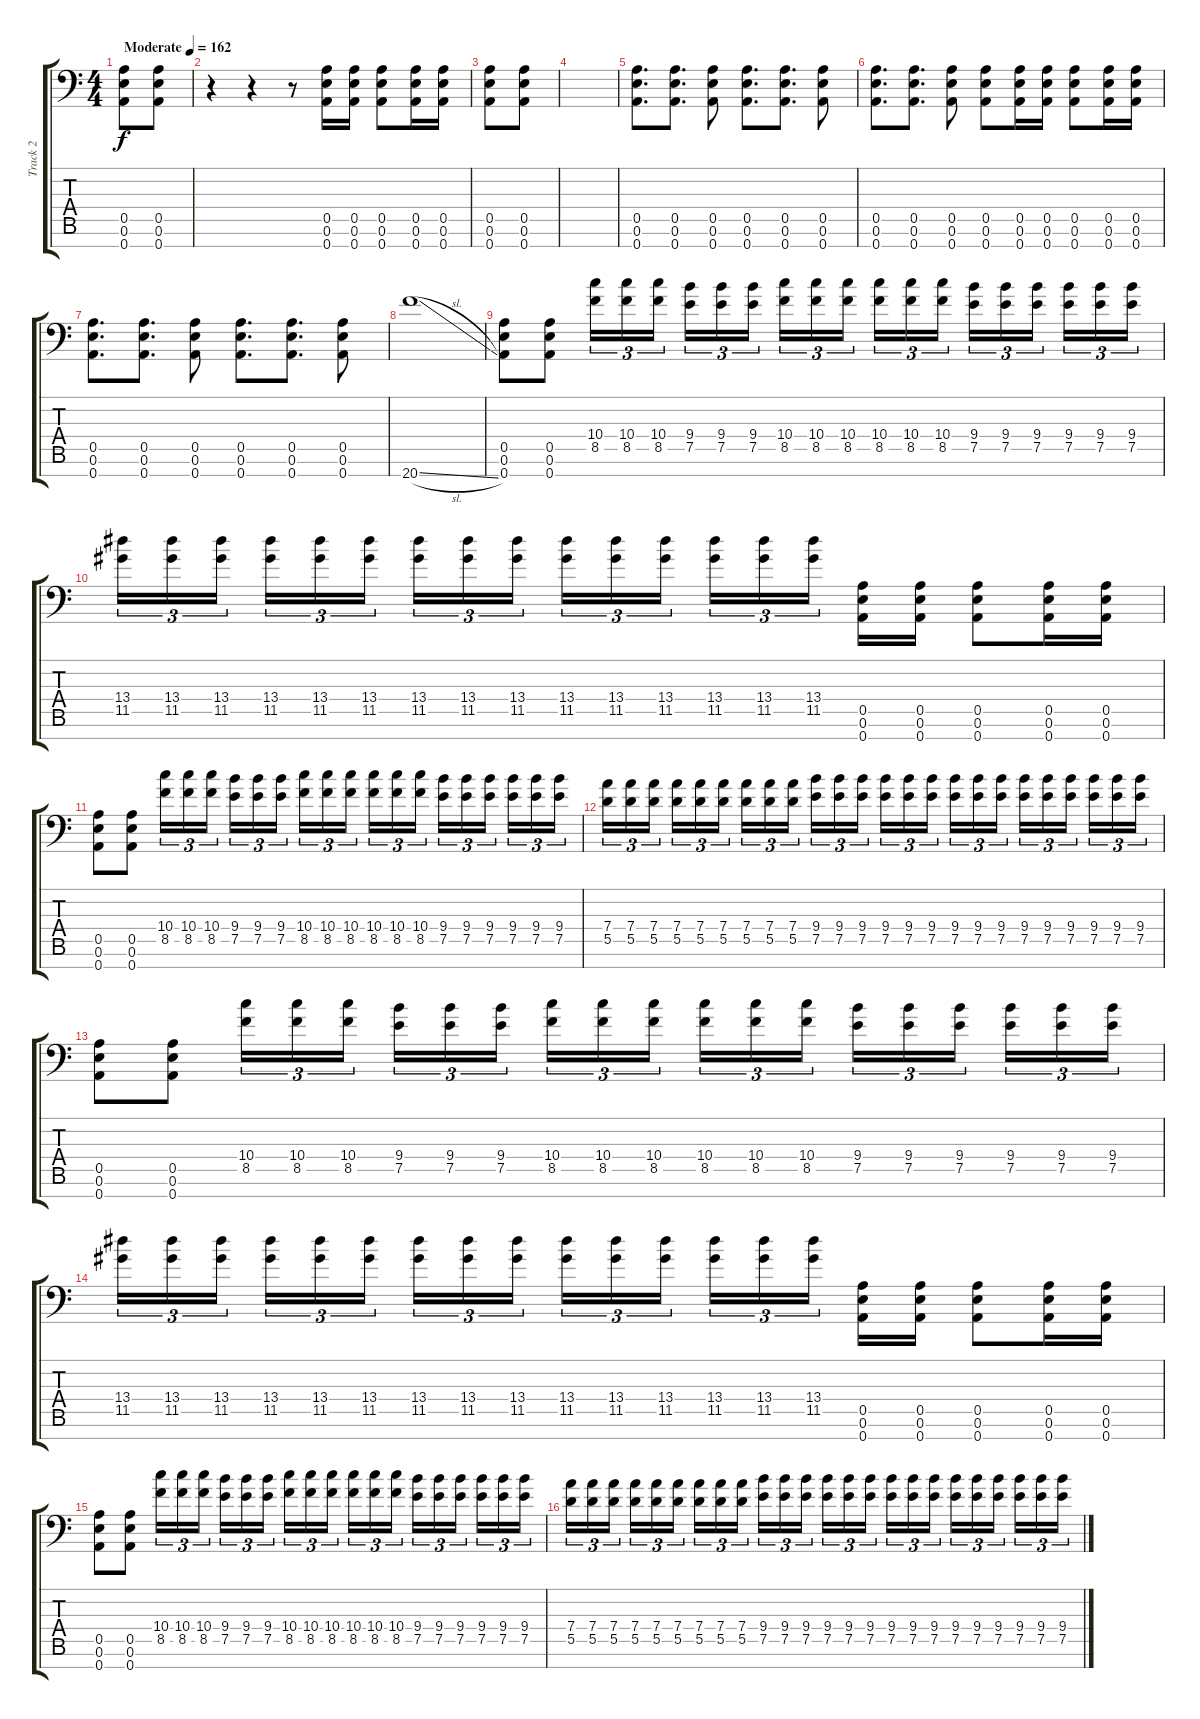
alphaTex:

\track ("Track 2" "Track 2") {instrument overdrivenguitar}
\staff {score tabs}
\tuning (E4 B3 G3 D3 A2 E2 A1) {hide}
\ts (4 4)
\tempo (162 "Moderate")
\clef f4
\ks c
(0.5 0.6 0.7).8{dy f instrument overdrivenguitar} (0.5 0.6 0.7).8 |
r.4 r.4 r.8 (0.5 0.6 0.7).16 (0.5 0.6 0.7).16 (0.5 0.6 0.7).8 (0.5 0.6 0.7).16 (0.5 0.6 0.7).16 |
(0.5 0.6 0.7).8 (0.5 0.6 0.7).8 |
|
(0.5 0.6 0.7).8{d} (0.5 0.6 0.7).8{d} (0.5 0.6 0.7).8 (0.5 0.6 0.7).8{d} (0.5 0.6 0.7).8{d} (0.5 0.6 0.7).8 |
(0.5 0.6 0.7).8{d} (0.5 0.6 0.7).8{d} (0.5 0.6 0.7).8 (0.5 0.6 0.7).8 (0.5 0.6 0.7).16 (0.5 0.6 0.7).16 (0.5 0.6 0.7).8 (0.5 0.6 0.7).16 (0.5 0.6 0.7).16 |
(0.5 0.6 0.7).8{d} (0.5 0.6 0.7).8{d} (0.5 0.6 0.7).8 (0.5 0.6 0.7).8{d} (0.5 0.6 0.7).8{d} (0.5 0.6 0.7).8 |
20.7{sl}.1 |
(0.5 0.6 0.7).8 (0.5 0.6 0.7).8 (10.4 8.5).16{tu (3 2)} (10.4 8.5).16{tu (3 2)} (10.4 8.5).16{tu (3 2) beam splitsecondary} (9.4 7.5).16{tu (3 2)} (9.4 7.5).16{tu (3 2)} (9.4 7.5).16{tu (3 2)} (10.4 8.5).16{tu (3 2)} (10.4 8.5).16{tu (3 2)} (10.4 8.5).16{tu (3 2) beam splitsecondary} (10.4 8.5).16{tu (3 2)} (10.4 8.5).16{tu (3 2)} (10.4 8.5).16{tu (3 2)} (9.4 7.5).16{tu (3 2)} (9.4 7.5).16{tu (3 2)} (9.4 7.5).16{tu (3 2) beam splitsecondary} (9.4 7.5).16{tu (3 2)} (9.4 7.5).16{tu (3 2)} (9.4 7.5).16{tu (3 2)} |
(13.4 11.5).16{tu (3 2)} (13.4 11.5).16{tu (3 2)} (13.4 11.5).16{tu (3 2) beam splitsecondary} (13.4 11.5).16{tu (3 2)} (13.4 11.5).16{tu (3 2)} (13.4 11.5).16{tu (3 2)} (13.4 11.5).16{tu (3 2)} (13.4 11.5).16{tu (3 2)} (13.4 11.5).16{tu (3 2) beam splitsecondary} (13.4 11.5).16{tu (3 2)} (13.4 11.5).16{tu (3 2)} (13.4 11.5).16{tu (3 2)} (13.4 11.5).16{tu (3 2)} (13.4 11.5).16{tu (3 2)} (13.4 11.5).16{tu (3 2) beam splitsecondary} (0.5 0.6 0.7).16 (0.5 0.6 0.7).16 (0.5 0.6 0.7).8 (0.5 0.6 0.7).16 (0.5 0.6 0.7).16 |
(0.5 0.6 0.7).8 (0.5 0.6 0.7).8 (10.4 8.5).16{tu (3 2)} (10.4 8.5).16{tu (3 2)} (10.4 8.5).16{tu (3 2) beam splitsecondary} (9.4 7.5).16{tu (3 2)} (9.4 7.5).16{tu (3 2)} (9.4 7.5).16{tu (3 2)} (10.4 8.5).16{tu (3 2)} (10.4 8.5).16{tu (3 2)} (10.4 8.5).16{tu (3 2) beam splitsecondary} (10.4 8.5).16{tu (3 2)} (10.4 8.5).16{tu (3 2)} (10.4 8.5).16{tu (3 2)} (9.4 7.5).16{tu (3 2)} (9.4 7.5).16{tu (3 2)} (9.4 7.5).16{tu (3 2) beam splitsecondary} (9.4 7.5).16{tu (3 2)} (9.4 7.5).16{tu (3 2)} (9.4 7.5).16{tu (3 2)} |
(7.4 5.5).16{tu (3 2)} (7.4 5.5).16{tu (3 2)} (7.4 5.5).16{tu (3 2) beam splitsecondary} (7.4 5.5).16{tu (3 2)} (7.4 5.5).16{tu (3 2)} (7.4 5.5).16{tu (3 2)} (7.4 5.5).16{tu (3 2)} (7.4 5.5).16{tu (3 2)} (7.4 5.5).16{tu (3 2) beam splitsecondary} (9.4 7.5).16{tu (3 2)} (9.4 7.5).16{tu (3 2)} (9.4 7.5).16{tu (3 2)} (9.4 7.5).16{tu (3 2)} (9.4 7.5).16{tu (3 2)} (9.4 7.5).16{tu (3 2) beam splitsecondary} (9.4 7.5).16{tu (3 2)} (9.4 7.5).16{tu (3 2)} (9.4 7.5).16{tu (3 2)} (9.4 7.5).16{tu (3 2)} (9.4 7.5).16{tu (3 2)} (9.4 7.5).16{tu (3 2) beam splitsecondary} (9.4 7.5).16{tu (3 2)} (9.4 7.5).16{tu (3 2)} (9.4 7.5).16{tu (3 2)} |
(0.5 0.6 0.7).8 (0.5 0.6 0.7).8 (10.4 8.5).16{tu (3 2)} (10.4 8.5).16{tu (3 2)} (10.4 8.5).16{tu (3 2) beam splitsecondary} (9.4 7.5).16{tu (3 2)} (9.4 7.5).16{tu (3 2)} (9.4 7.5).16{tu (3 2)} (10.4 8.5).16{tu (3 2)} (10.4 8.5).16{tu (3 2)} (10.4 8.5).16{tu (3 2) beam splitsecondary} (10.4 8.5).16{tu (3 2)} (10.4 8.5).16{tu (3 2)} (10.4 8.5).16{tu (3 2)} (9.4 7.5).16{tu (3 2)} (9.4 7.5).16{tu (3 2)} (9.4 7.5).16{tu (3 2) beam splitsecondary} (9.4 7.5).16{tu (3 2)} (9.4 7.5).16{tu (3 2)} (9.4 7.5).16{tu (3 2)} |
(13.4 11.5).16{tu (3 2)} (13.4 11.5).16{tu (3 2)} (13.4 11.5).16{tu (3 2) beam splitsecondary} (13.4 11.5).16{tu (3 2)} (13.4 11.5).16{tu (3 2)} (13.4 11.5).16{tu (3 2)} (13.4 11.5).16{tu (3 2)} (13.4 11.5).16{tu (3 2)} (13.4 11.5).16{tu (3 2) beam splitsecondary} (13.4 11.5).16{tu (3 2)} (13.4 11.5).16{tu (3 2)} (13.4 11.5).16{tu (3 2)} (13.4 11.5).16{tu (3 2)} (13.4 11.5).16{tu (3 2)} (13.4 11.5).16{tu (3 2) beam splitsecondary} (0.5 0.6 0.7).16 (0.5 0.6 0.7).16 (0.5 0.6 0.7).8 (0.5 0.6 0.7).16 (0.5 0.6 0.7).16 |
(0.5 0.6 0.7).8 (0.5 0.6 0.7).8 (10.4 8.5).16{tu (3 2)} (10.4 8.5).16{tu (3 2)} (10.4 8.5).16{tu (3 2) beam splitsecondary} (9.4 7.5).16{tu (3 2)} (9.4 7.5).16{tu (3 2)} (9.4 7.5).16{tu (3 2)} (10.4 8.5).16{tu (3 2)} (10.4 8.5).16{tu (3 2)} (10.4 8.5).16{tu (3 2) beam splitsecondary} (10.4 8.5).16{tu (3 2)} (10.4 8.5).16{tu (3 2)} (10.4 8.5).16{tu (3 2)} (9.4 7.5).16{tu (3 2)} (9.4 7.5).16{tu (3 2)} (9.4 7.5).16{tu (3 2) beam splitsecondary} (9.4 7.5).16{tu (3 2)} (9.4 7.5).16{tu (3 2)} (9.4 7.5).16{tu (3 2)} |
(7.4 5.5).16{tu (3 2)} (7.4 5.5).16{tu (3 2)} (7.4 5.5).16{tu (3 2) beam splitsecondary} (7.4 5.5).16{tu (3 2)} (7.4 5.5).16{tu (3 2)} (7.4 5.5).16{tu (3 2)} (7.4 5.5).16{tu (3 2)} (7.4 5.5).16{tu (3 2)} (7.4 5.5).16{tu (3 2) beam splitsecondary} (9.4 7.5).16{tu (3 2)} (9.4 7.5).16{tu (3 2)} (9.4 7.5).16{tu (3 2)} (9.4 7.5).16{tu (3 2)} (9.4 7.5).16{tu (3 2)} (9.4 7.5).16{tu (3 2) beam splitsecondary} (9.4 7.5).16{tu (3 2)} (9.4 7.5).16{tu (3 2)} (9.4 7.5).16{tu (3 2)} (9.4 7.5).16{tu (3 2)} (9.4 7.5).16{tu (3 2)} (9.4 7.5).16{tu (3 2) beam splitsecondary} (9.4 7.5).16{tu (3 2)} (9.4 7.5).16{tu (3 2)} (9.4 7.5).16{tu (3 2)}
